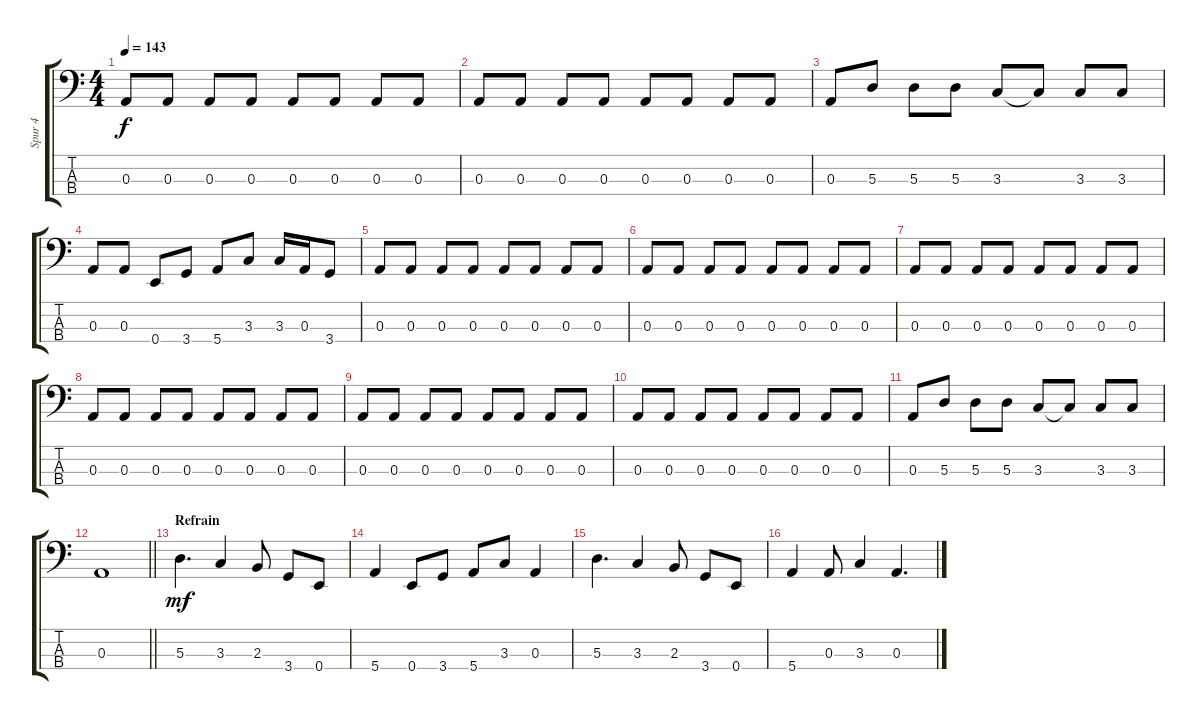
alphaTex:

\track ("Spur 4" "Spur 4") {instrument electricbassfinger}
\staff {score tabs}
\tuning (G2 D2 A1 E1) {hide}
\ts (4 4)
\tempo 143
\clef f4
\ks c
0.3.8{dy f} 0.3.8 0.3.8 0.3.8 0.3.8 0.3.8 0.3.8 0.3.8 |
0.3.8 0.3.8 0.3.8 0.3.8 0.3.8 0.3.8 0.3.8 0.3.8 |
0.3.8 5.3.8 5.3.8 5.3.8 3.3.8 3.3{t}.8 3.3.8 3.3.8 |
0.3.8 0.3.8 0.4.8 3.4.8 5.4.8 3.3.8 3.3.16 0.3.16 3.4.8 |
0.3.8 0.3.8 0.3.8 0.3.8 0.3.8 0.3.8 0.3.8 0.3.8 |
0.3.8 0.3.8 0.3.8 0.3.8 0.3.8 0.3.8 0.3.8 0.3.8 |
0.3.8 0.3.8 0.3.8 0.3.8 0.3.8 0.3.8 0.3.8 0.3.8 |
0.3.8 0.3.8 0.3.8 0.3.8 0.3.8 0.3.8 0.3.8 0.3.8 |
0.3.8 0.3.8 0.3.8 0.3.8 0.3.8 0.3.8 0.3.8 0.3.8 |
0.3.8 0.3.8 0.3.8 0.3.8 0.3.8 0.3.8 0.3.8 0.3.8 |
0.3.8 5.3.8 5.3.8 5.3.8 3.3.8 3.3{t}.8 3.3.8 3.3.8 |
\barLineRight lightlight
0.3.1 |
\section ("" "Refrain")
5.3.4{d dy mf} 3.3.4 2.3.8 3.4.8 0.4.8 |
5.4.4 0.4.8 3.4.8 5.4.8 3.3.8 0.3.4 |
5.3.4{d} 3.3.4 2.3.8 3.4.8 0.4.8 |
5.4.4 0.3.8 3.3.4 0.3.4{d}
